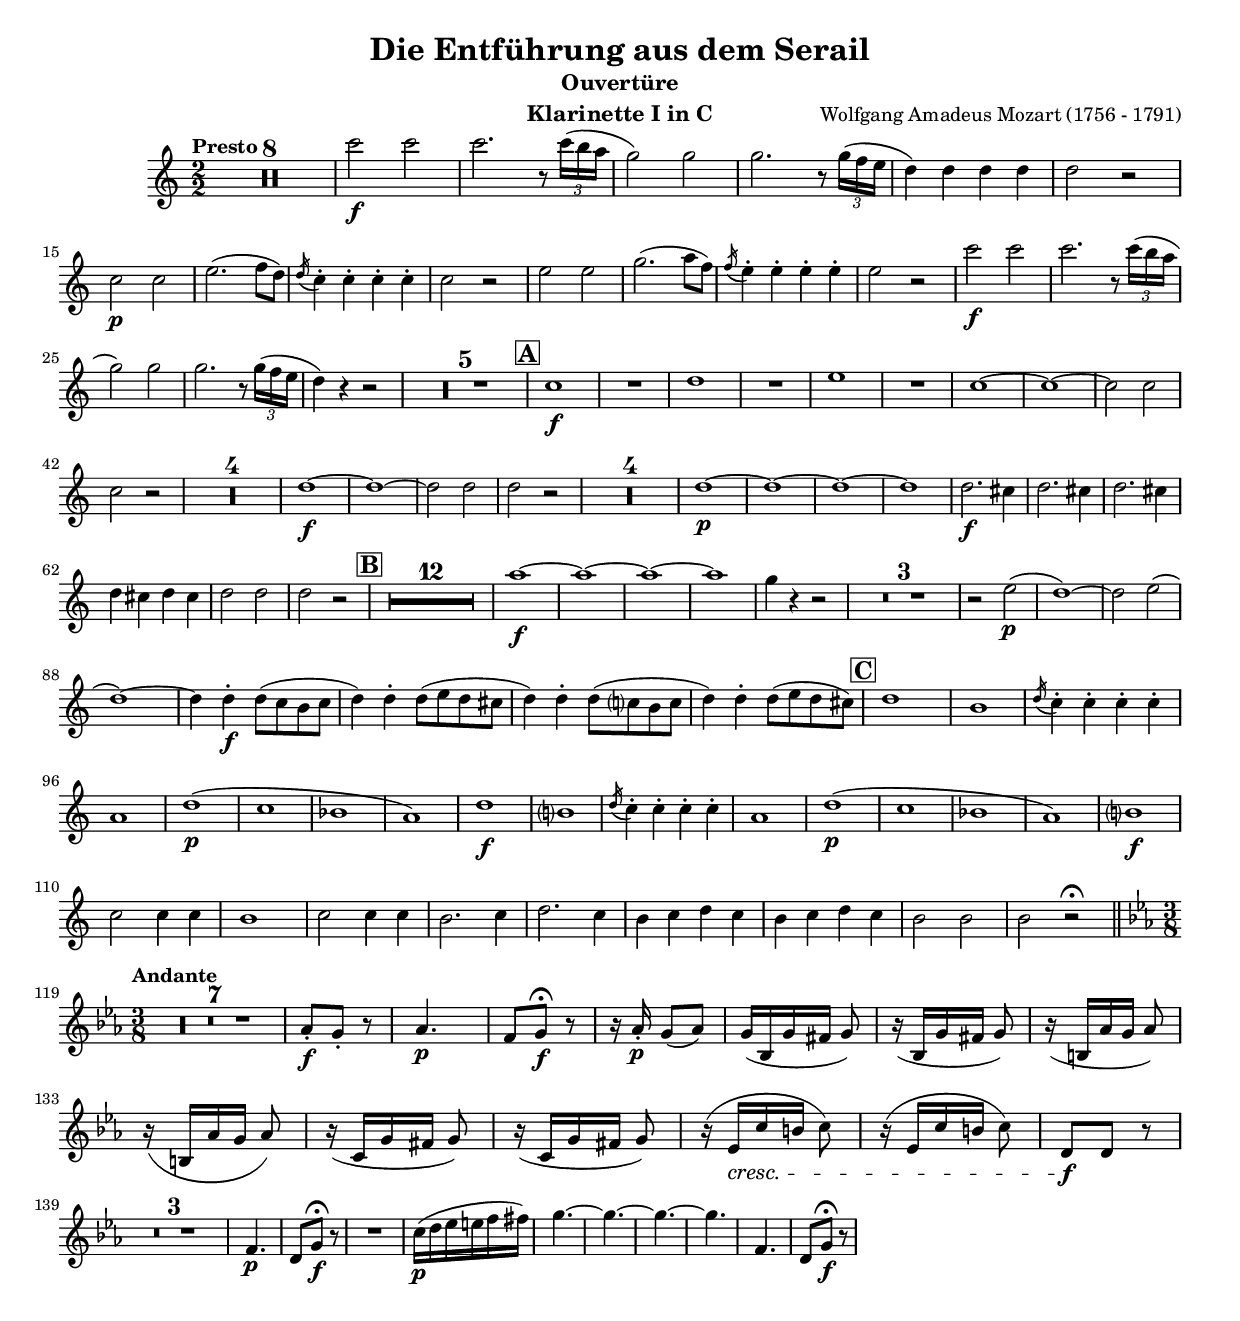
\version "2.18.2"
\language "deutsch"

\paper {
    top-margin = 10\mm
    bottom-margin = 10\mm
    left-margin = 10\mm
    right-margin = 10\mm
    ragged-last = ##t
}
  
\header{
  title = "Die Entführung aus dem Serail"
  subtitle = "Ouvertüre"
  composer = "Wolfgang Amadeus Mozart (1756 - 1791)"
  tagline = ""
}

% Adapt this for automatic line-breaks
% mBreak = {}
mBreak = { \break }
#(set-global-staff-size 17)

% Useful snippets
pDolce = \markup { \dynamic p \italic \bold "dolce" }
pesante = _\markup {\italic {"pesante"} }
pocoRit = ^\markup {\italic {"poco rit."} }
moltoRit = ^\markup {\italic {"molto rit."} }
pocoAnimato = ^\markup {\italic {"poco animato"} }
pocoAPocoPiuAnimato = ^\markup {\italic {"poco a poco più animato"} }
lunga = _\markup {\italic {"lunga"} }
string = ^\markup {\italic {"string."} }
legato = _\markup {\italic {"legato"} }
solo = ^\markup { "Solo" }
sic = ^\markup { \tiny { "sic!" } }

% Adapted from LSR http://lsr.di.unimi.it/LSR/Snippet?id=431
% Force a bar number to appear at the location of the next symbol
% Usage: \forceBarNumber a8 ...
forceBarNumber =
#(define-music-function (parser location music) (ly:music?)
    #{
      \override Score.BarNumber.break-visibility = ##(#f #t #t)
      $music
      \revert Score.BarNumber.break-visibility
    #})


% Adapted from http://lsr.di.unimi.it/LSR/Snippet?id=655
% Make title, subtitle, instrument appear on pages other than the first
#(define (part-not-first-page layout props arg)
   (if (not (= (chain-assoc-get 'page:page-number props -1)
               (ly:output-def-lookup layout 'first-page-number)))
       (interpret-markup layout props arg)
       empty-stencil))

\paper {
  oddHeaderMarkup = \markup
  \fill-line {
    " "
    \on-the-fly #part-not-first-page \fontsize #-1.0 \concat {
      \fromproperty #'header:title
      "     -     "
      \fromproperty #'header:subtitle
      "     -     "
      \fromproperty #'header:instrument
    }
    \on-the-fly #print-page-number-check-first \fromproperty #'page:page-number-string
  }
  evenHeaderMarkup = \markup
  \fill-line {
    \on-the-fly #print-page-number-check-first \fromproperty #'page:page-number-string
    \on-the-fly #part-not-first-page \fontsize #-1.0 \concat {
      \fromproperty #'header:title
      "     -     "
      \fromproperty #'header:subtitle
      "     -     "
      \fromproperty #'header:instrument
    }
    " "
  }
}

% ---------------------------------------------------------

clarinet_I_in_C_Music = {
  \relative c' {
    \transposition c
    \key c \major
    \numericTimeSignature
    \time 2/2
    \tempo "Presto"

    % cl 1 page 1 line 1
    \barNumberCheck #1
    R1*8 |
    c''2\f c |
    c2. r8 \tuplet 3/2 { c16( h a } |
    g2) g |
    g2. r8 \tuplet 3/2 { g16( f e } |
    d4) d d d |
    d2 r2 |
    \mBreak
    
    % cl 1 page 1 line 2
    \barNumberCheck #15
    c2\p c |
    e2.( f8 d) |
    \acciaccatura { d16 } c4-. c-. c-. c-. |
    c2 r2 |
    e2 e |
    g2.( a8 f) |
    \acciaccatura { f16 } e4-. e-. e-. e-. |
    e2 r2 |
    c'2\f c |
    c2. r8 \tuplet 3/2 { c16( h a } |
    \mBreak
    
    % cl 1 page 1 line 3
    \barNumberCheck #25
    g2) g |
    g2. r8 \tuplet 3/2 { g16( f e } |
    d4) r4 r2 |
    R1*5 |
    \mark #1
    c1\f |
    R1 |
    d1 |
    R1 |
    e1 |
    R1 |
    c1~ |
    c1~ |
    c2 c |
    \mBreak
    
    % cl 1 page 1 line 4
    \barNumberCheck #42
    c2 r2 |
    R1*4 |
    d1\f~ |
    d1~ |
    d2 d |
    d2 r2 |
    R1*4 |
    d1\p~ |
    d1~ |
    d1~ |
    d1 |
    d2.\f cis4 |
    d2. cis4 |
    d2. cis4 |
    \mBreak
    
    % cl 1 page 1 line 5
    \barNumberCheck #62
    d4 cis d cis |
    d2 d |
    d2 r2 |
    \mark #2
    R1*12
    a'1\f~ |
    a1~ |
    a1~ |
    a1 |
    g4 r4 r2 |
    R1*3 |
    r2 e2\p( |
    d1)~ |
    d2 e( |
    \mBreak
    
    % cl1 page 1 line 6
    \barNumberCheck #88
    d1)~ |
    d4 d-.\f d8( c h c |
    d4) d-. d8( e d cis |
    d4) d-. d8( c h c |
    d4) d-. d8( e d cis) |
    \mark #3
    d1 |
    h1 |
    \acciaccatura { d16 } c4-. c-. c-. c-. |
    \mBreak
    
    % cl1 page 1 line 7
    \barNumberCheck #96
    a1 |
    d1\p( |
    c1 |
    b1 |
    a1) |
    d1\f |
    h?1 |
    \acciaccatura { d16 } c4-. c-. c-. c-. |
    a1 |
    d1\p( |
    c1 |
    b1 |
    a1) |
    h?1\f |
    \mBreak
    
    % cl1 page 1 line 8
    % \barNumberCheck #110
    c2 c4 c |
    h1 |
    c2 c4 c |
    h2. c4 |
    d2. c4 |
    h4 c d c |
    h4 c d c |
    h2 h |
    h2 r2\fermata
    \bar "||"
    \mBreak

    % cl1 page 1 line 9
    % \barNumberCheck #119
    \key es \major
    \time 3/8
    \tempo "Andante"
    R4.*7 |
    as8-.\f g-. r |
    as4.\p |
    f8 g\f\fermata r |
    r16 as16-.\p\noBeam g8( as) |
    g16( b, g' fis g8\noBeam) |
    r16( b, g' fis g8\noBeam) |
    r16( h, as' g as8\noBeam) |
    \mBreak
    
    % cl1 page 1 line 10
    % \barNumberCheck #133
    r16( h, as' g as8\noBeam) |
    r16( c, g' fis g8\noBeam) |
    r16( c, g' fis g8\noBeam) |
    r16( es\cresc c' h c8\noBeam) |
    r16( es, c' h c8\noBeam) |
    d,8\f d r |
    \mBreak
    
    % cl1 page 1 line 11
    % \barNumberCheck #139
    R4.*3 |
    f4.\p |
    d8 g8\f\fermata r |
    R4. |
    c16(\p d es e f fis) |
    g4.~ |
    g4.~ |
    g4.~ |
    g4. |
    f,4. |
    d8 g8\f\fermata r |
    \mBreak
  
    % cl1 page 2 line 1
    % \barNumberCheck #152
    \mBreak
    
    % cl1 page 2 line 2
    % \barNumberCheck #162
    \mBreak
    
    % cl1 page 2 line 3
    % \barNumberCheck #173
    \mBreak
    
    % cl1 page 2 line 4
    % \barNumberCheck #184
    \mBreak
    
    % cl1 page 2 line 5
    % \barNumberCheck #203
    \mBreak
    
    % cl1 page 2 line 6
    % \barNumberCheck #217
    \mBreak
    
    % cl1 page 2 line 7
    % \barNumberCheck #130
    \mBreak
    
    % cl1 page 2 line 8
    % \barNumberCheck #250
    \mBreak
    
    % cl1 page 2 line 9
    % \barNumberCheck #262
    \mBreak
    
    % cl1 page 2 line 10
    % \barNumberCheck #276
    \mBreak
    
    % cl1 page 2 line 11
    % \barNumberCheck #297
    \mBreak
    
    % cl1 page 2 line 12
    % \barNumberCheck #314
    \mBreak
    
  }
}


clarinet_II_in_C_Music = {
  \relative c' {
    \transposition c
    \key c \major
    \numericTimeSignature
    \time 2/2
    \tempo "Presto"

    % cl 2 page 1 line 1
    \barNumberCheck #1
    R1*8 |
    \mBreak
  }
}

\bookpart {
  \header{
    instrument = "Klarinette I in C"
  }
  \score {
    \new Staff {
      \compressFullBarRests
      \set Score.markFormatter = #format-mark-box-alphabet
      \override DynamicLineSpanner.staff-padding = #3
      \accidentalStyle Score.modern-cautionary
      \new Voice {
        {
          % \transpose c b
          \clarinet_I_in_C_Music
        }
      }
    }
  }
}

\bookpart {
  \header{
    instrument = "Klarinette II in C"
  }
  \score {
    \new Staff {
      \compressFullBarRests
      \set Score.markFormatter = #format-mark-box-alphabet
      \override DynamicLineSpanner.staff-padding = #3
      \accidentalStyle Score.modern-cautionary
      \new Voice {
        {
          % \transpose c b
          \clarinet_II_in_C_Music
        }
      }
    }
  }
}
